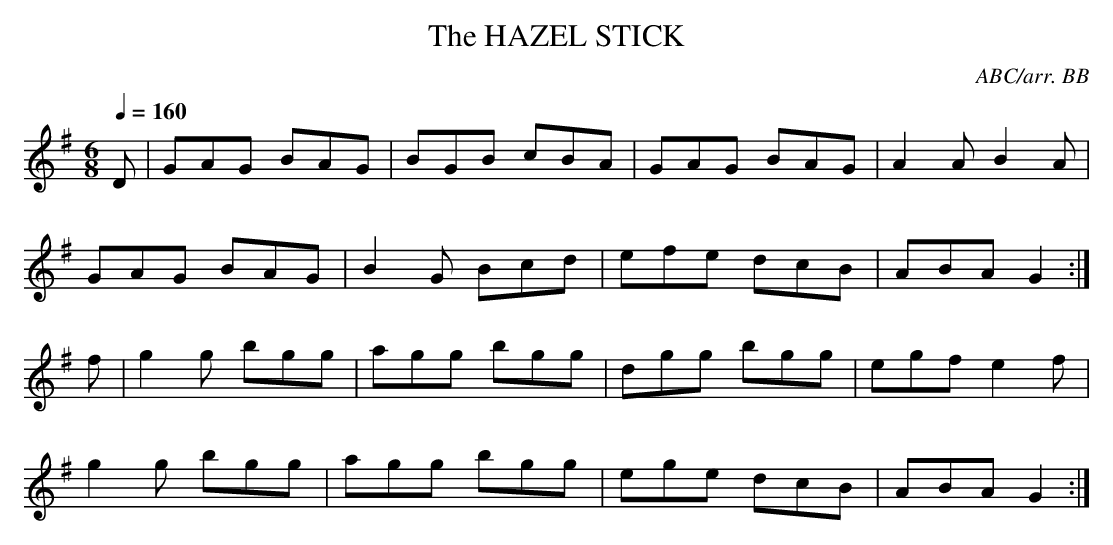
X:1
T:HAZEL STICK, The
C:ABC/arr. BB
Q:1/4=160
L:1/8
M:6/8
K:G
D|GAG BAG|BGB cBA|GAG BAG|A2A B2A|
GAG BAG|B2G Bcd|efe dcB|ABA G2:|
f|g2g bgg|agg bgg|dgg bgg|egf e2f|
g2g bgg|agg bgg|ege dcB|ABA G2:|
